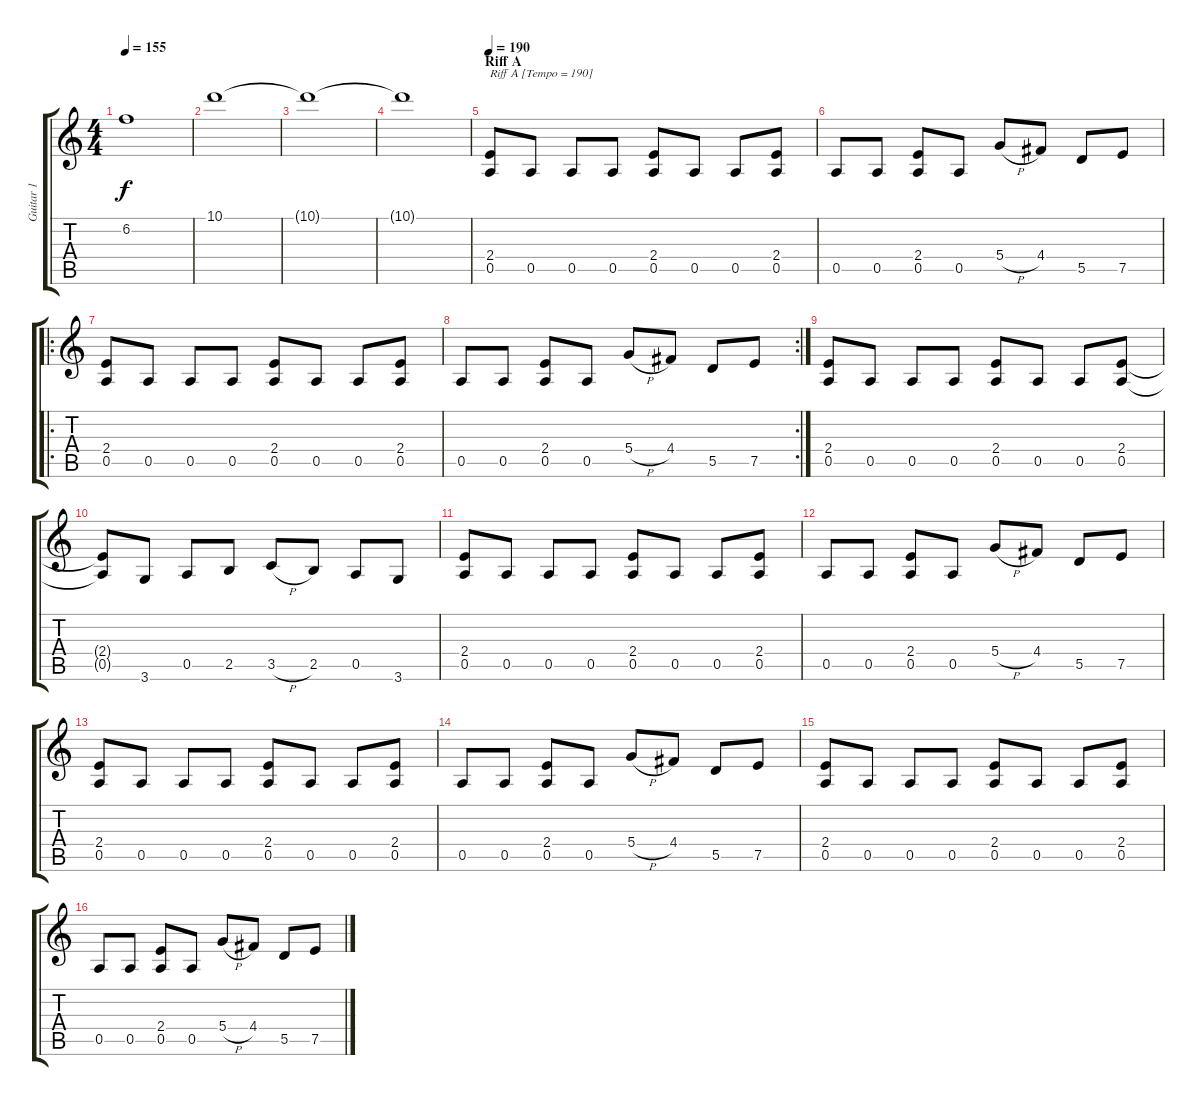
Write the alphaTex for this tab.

\track ("Guitar 1" "Guitar 1") {instrument distortionguitar}
\staff {score tabs}
\tuning (E4 B3 G3 D3 A2 E2) {hide}
\ts (4 4)
\tempo 155
\clef g2
\ks c
6.2.1{dy f} |
10.1.1 |
10.1{t}.1 |
10.1{t}.1{volume 0} |
\section ("" "Riff A")
\tempo 190
(2.4 0.5).8{txt "Riff A [Tempo = 190]" volume 11} 0.5.8 0.5.8 0.5.8 (2.4 0.5).8 0.5.8 0.5.8 (2.4 0.5).8 |
0.5.8 0.5.8 (2.4 0.5).8 0.5.8 5.4{h}.8 4.4.8 5.5.8 7.5.8 |
\ro
(2.4 0.5).8 0.5.8 0.5.8 0.5.8 (2.4 0.5).8 0.5.8 0.5.8 (2.4 0.5).8 |
\rc 2
0.5.8 0.5.8 (2.4 0.5).8 0.5.8 5.4{h}.8 4.4.8 5.5.8 7.5.8 |
(2.4 0.5).8 0.5.8 0.5.8 0.5.8 (2.4 0.5).8 0.5.8 0.5.8 (2.4 0.5).8 |
(2.4{t} 0.5{t}).8 3.6.8 0.5.8 2.5.8 3.5{h}.8 2.5.8 0.5.8 3.6.8 |
(2.4 0.5).8 0.5.8 0.5.8 0.5.8 (2.4 0.5).8 0.5.8 0.5.8 (2.4 0.5).8 |
0.5.8 0.5.8 (2.4 0.5).8 0.5.8 5.4{h}.8 4.4.8 5.5.8 7.5.8 |
(2.4 0.5).8 0.5.8 0.5.8 0.5.8 (2.4 0.5).8 0.5.8 0.5.8 (2.4 0.5).8 |
0.5.8 0.5.8 (2.4 0.5).8 0.5.8 5.4{h}.8 4.4.8 5.5.8 7.5.8 |
(2.4 0.5).8 0.5.8 0.5.8 0.5.8 (2.4 0.5).8 0.5.8 0.5.8 (2.4 0.5).8 |
0.5.8 0.5.8 (2.4 0.5).8 0.5.8 5.4{h}.8 4.4.8 5.5.8 7.5.8
